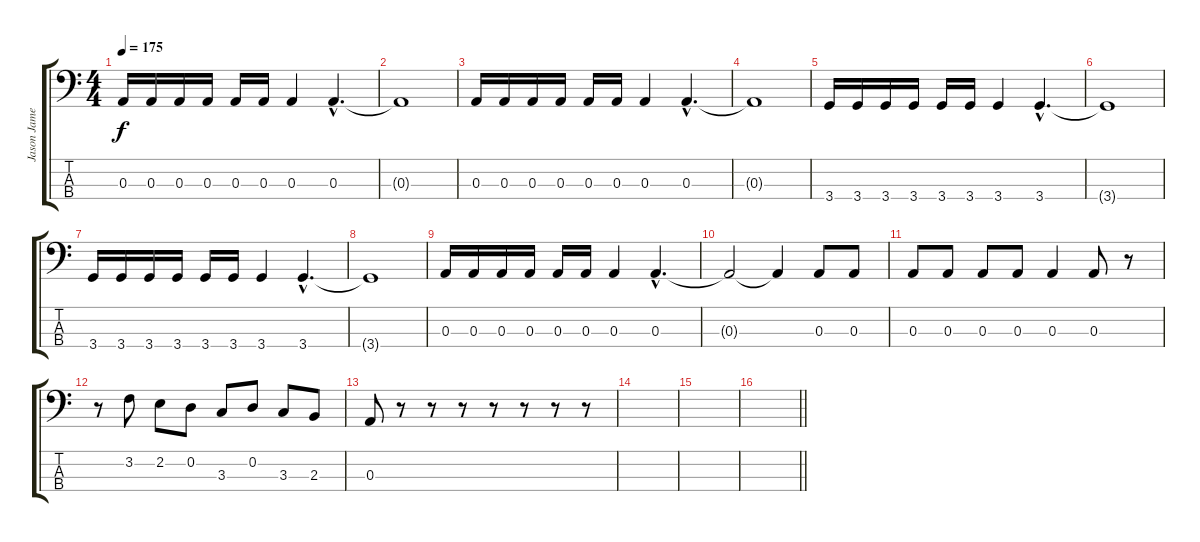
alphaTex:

\track ("Jason James" "Jason Jame") {instrument electricbasspick}
\staff {score tabs}
\tuning (G2 D2 A1 E1) {hide}
\ts (4 4)
\tempo 175
\clef f4
\ks c
0.3.16{dy f} 0.3.16 0.3.16 0.3.16 0.3.16 0.3.16 0.3.4 0.3{hac}.4{d} |
0.3{t}.1 |
0.3.16 0.3.16 0.3.16 0.3.16 0.3.16 0.3.16 0.3.4 0.3{hac}.4{d} |
0.3{t}.1 |
3.4.16 3.4.16 3.4.16 3.4.16 3.4.16 3.4.16 3.4.4 3.4{hac}.4{d} |
3.4{t}.1 |
3.4.16 3.4.16 3.4.16 3.4.16 3.4.16 3.4.16 3.4.4 3.4{hac}.4{d} |
3.4{t}.1 |
0.3.16 0.3.16 0.3.16 0.3.16 0.3.16 0.3.16 0.3.4 0.3{hac}.4{d} |
0.3{t}.2 0.3{t}.4 0.3.8 0.3.8 |
0.3.8 0.3.8 0.3.8 0.3.8 0.3.4 0.3.8 r.8 |
r.8 3.2.8 2.2.8 0.2.8 3.3.8 0.2.8 3.3.8 2.3.8 |
0.3.8 r.8 r.8 r.8 r.8 r.8 r.8 r.8 |
|
|
\barLineRight lightlight
